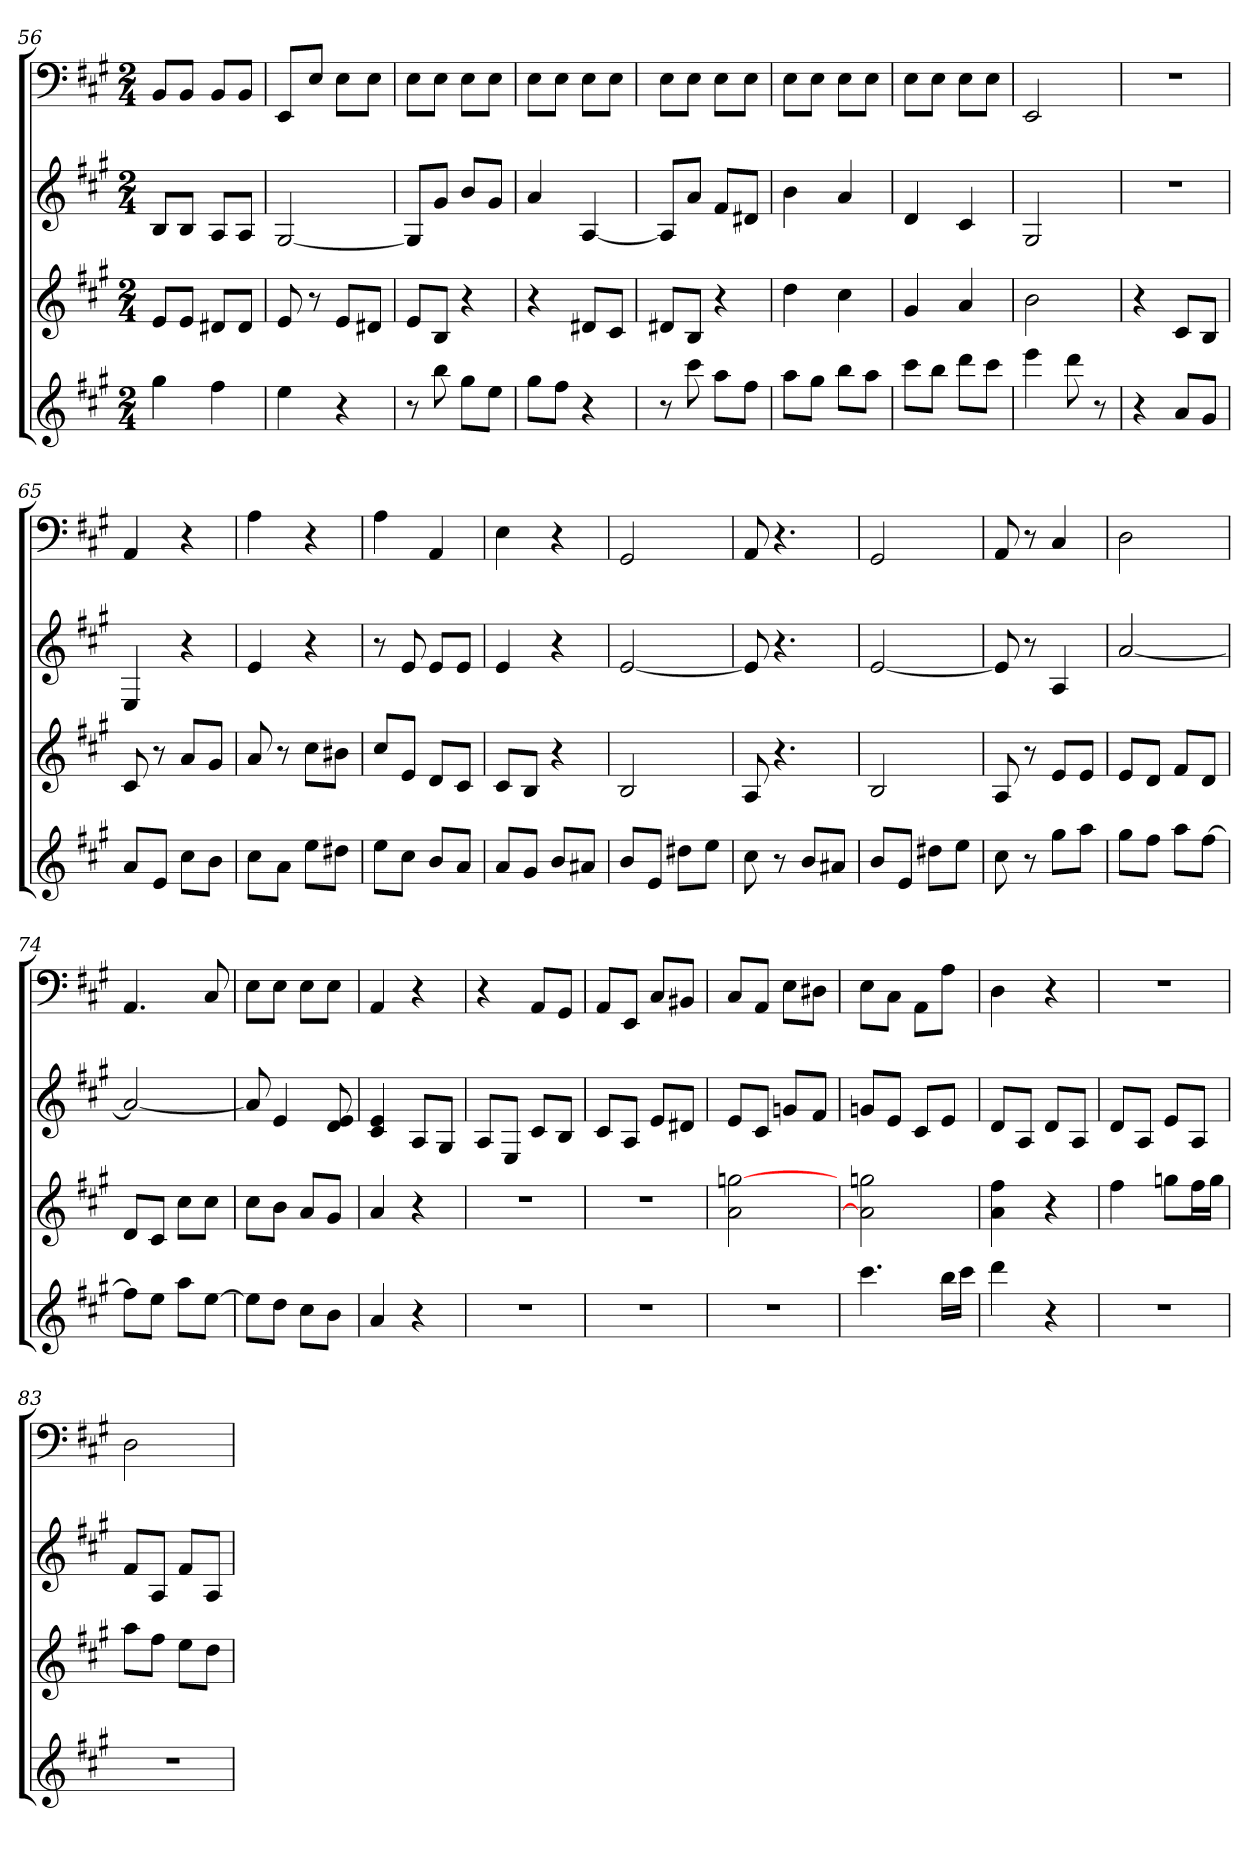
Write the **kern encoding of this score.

**kern	**kern	**kern	**kern
*part4	*part3	*part2	*part1
*staff4	*staff3	*staff2	*staff1
*k[f#c#g#]	*k[f#c#g#]	*k[f#c#g#]	*k[f#c#g#]
*A:	*A:	*A:	*A:
*M2/4	*M2/4	*M2/4	*M2/4
=56	=56	=56	=56
4gg#	8eL	8BL	8BBL
.	8eJ	8BJ	8BBJ
4ff#	8d#XL	8AL	8BBL
.	8d#J	8AJ	8BBJ
=57	=57	=57	=57
4ee	8e	[2G#	8EEL
.	8r	.	8EJ
4r	8eL	.	8EL
.	8d#XJ	.	8EJ
=58	=58	=58	=58
8r	8eL	8G#L]	8EL
8bb	8BJ	8g#J	8EJ
8gg#L	4r	8bL	8EL
8eeJ	.	8g#J	8EJ
=59	=59	=59	=59
8gg#L	4r	4a	8EL
8ff#J	.	.	8EJ
4r	8d#XL	[4A	8EL
.	8c#J	.	8EJ
=60	=60	=60	=60
8r	8d#XL	8AL]	8EL
8ccc#	8BJ	8aJ	8EJ
8aaL	4r	8f#L	8EL
8ff#J	.	8d#XJ	8EJ
=61	=61	=61	=61
8aaL	4dd	4b	8EL
8gg#J	.	.	8EJ
8bbL	4cc#	4a	8EL
8aaJ	.	.	8EJ
=62	=62	=62	=62
8ccc#L	4g#	4d	8EL
8bbJ	.	.	8EJ
8dddL	4a	4c#	8EL
8ccc#J	.	.	8EJ
=63	=63	=63	=63
4eee	2b	2G#	2EE
8ddd	.	.	.
8r	.	.	.
=64	=64	=64	=64
4r	4r	2r	2r
8aL	8c#L	.	.
8g#J	8BJ	.	.
=65	=65	=65	=65
8aL	8c#	4E	4AA
8eJ	8r	.	.
8cc#L	8aL	4r	4r
8bJ	8g#J	.	.
=66	=66	=66	=66
8cc#L	8a	4e	4A
8aJ	8r	.	.
8eeL	8cc#L	4r	4r
8dd#XJ	8b#XJ	.	.
=67	=67	=67	=67
8eeL	8cc#L	8r	4A
8cc#J	8eJ	8e	.
8bL	8dL	8eL	4AA
8aJ	8c#J	8eJ	.
=68	=68	=68	=68
8aL	8c#L	4e	4E
8g#J	8BJ	.	.
8bL	4r	4r	4r
8a#XJ	.	.	.
=69	=69	=69	=69
8bL	2B	[2e	2GG#
8eJ	.	.	.
8dd#XL	.	.	.
8eeJ	.	.	.
=70	=70	=70	=70
8cc#	8A	8e]	8AA
8r	4.r	4.r	4.r
8bL	.	.	.
8a#XJ	.	.	.
=71	=71	=71	=71
8bL	2B	[2e	2GG#
8eJ	.	.	.
8dd#XL	.	.	.
8eeJ	.	.	.
=72	=72	=72	=72
8cc#	8A	8e]	8AA
8r	8r	8r	8r
8gg#L	8eL	4A	4C#
8aaJ	8eJ	.	.
=73	=73	=73	=73
8gg#L	8eL	[2a	2D
8ff#J	8dJ	.	.
8aaL	8f#L	.	.
[8ff#J	8dJ	.	.
=74	=74	=74	=74
8ff#L]	8dL	2a_	4.AA
8eeJ	8c#J	.	.
8aaL	8cc#L	.	.
[8eeJ	8cc#J	.	8C#
=75	=75	=75	=75
8eeL]	8cc#L	8a]	8EL
8ddJ	8bJ	4e	8EJ
8cc#L	8aL	.	8EL
8bJ	8g#J	8d 8e	8EJ
=76	=76	=76	=76
4a	4a	4c# 4e	4AA
4r	4r	8AL	4r
.	.	8G#J	.
=77	=77	=77	=77
2r	2r	8AL	4r
.	.	8EJ	.
.	.	8c#L	8AAL
.	.	8BJ	8GG#J
=78	=78	=78	=78
2r	2r	8c#L	8AAL
.	.	8AJ	8EEJ
.	.	8eL	8C#L
.	.	8d#XJ	8BB#XJ
=79	=79	=79	=79
2r	2a [2ggn	8eL	8C#L
.	.	8c#J	8AAJ
.	.	8gnL	8EL
.	.	8f#J	8D#XJ
=80	=80	=80	=80
4.ccc#	2a] 2ggn	8gnL	8EL
.	.	8eJ	8C#J
.	.	8c#L	8AAL
16bbLL	.	8eJ	8AJ
16ccc#JJ	.	.	.
=81	=81	=81	=81
4ddd	4a 4ff#	8dL	4D
.	.	8AJ	.
4r	4r	8dL	4r
.	.	8AJ	.
=82	=82	=82	=82
2r	4ff#	8dL	2r
.	.	8AJ	.
.	8ggnL	8eL	.
.	16ff#L	8AJ	.
.	16ggJJ	.	.
=83	=83	=83	=83
2r	8aaL	8f#L	2D
.	8ff#J	8AJ	.
.	8eeL	8f#L	.
.	8ddJ	8AJ	.
=	=	=	=
*-	*-	*-	*-
